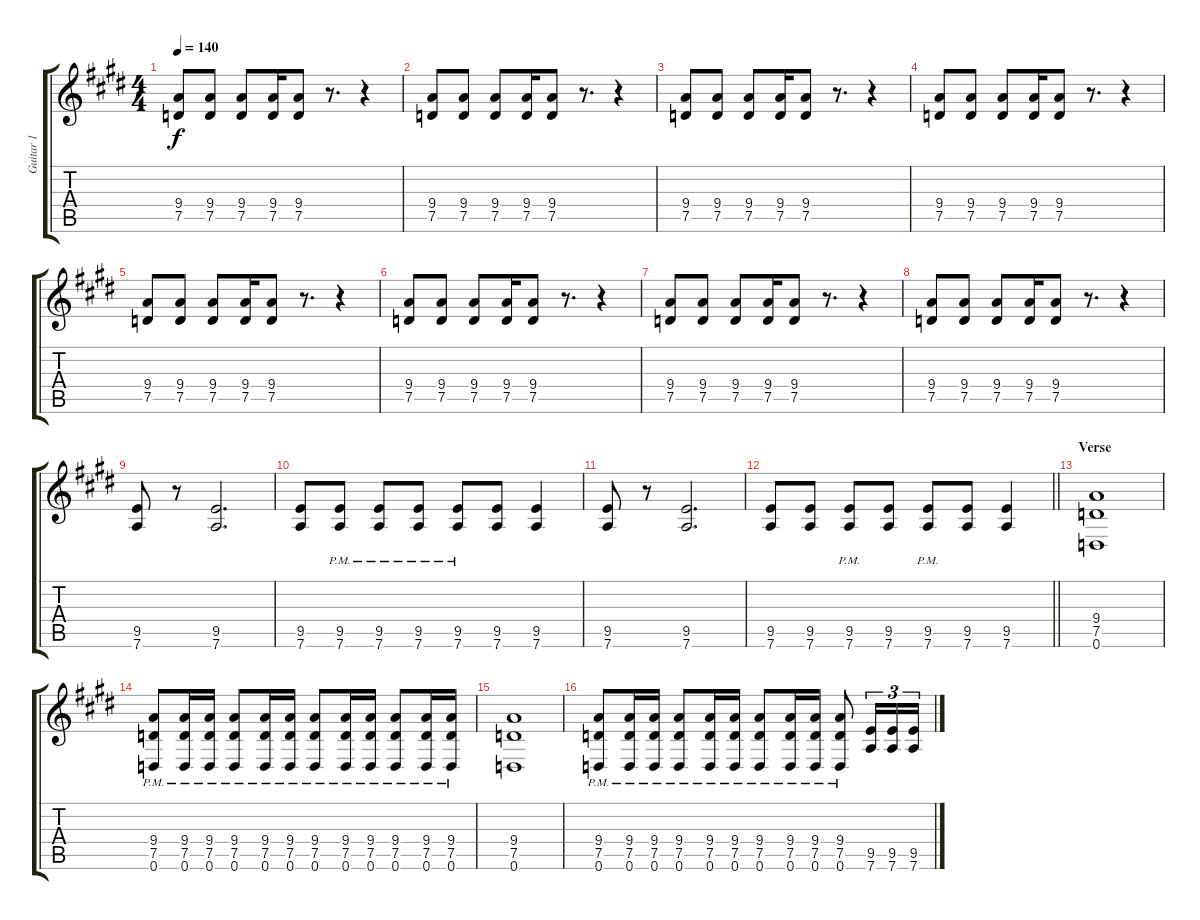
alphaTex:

\track ("Guitar 1" "Guitar 1") {instrument distortionguitar}
\staff {score tabs}
\tuning (D4 A3 F3 C3 G2 D2) {hide}
\ts (4 4)
\tempo 140
\clef g2
\ks e
(9.4 7.5).8{dy f instrument distortionguitar} (9.4 7.5).8 (9.4 7.5).8 (9.4 7.5).16 (9.4 7.5).8 r.8{d} r.4 |
\ks c#minor
(9.4 7.5).8 (9.4 7.5).8 (9.4 7.5).8 (9.4 7.5).16 (9.4 7.5).8 r.8{d} r.4 |
(9.4 7.5).8 (9.4 7.5).8 (9.4 7.5).8 (9.4 7.5).16 (9.4 7.5).8 r.8{d} r.4 |
(9.4 7.5).8 (9.4 7.5).8 (9.4 7.5).8 (9.4 7.5).16 (9.4 7.5).8 r.8{d} r.4 |
\ks e
(9.4 7.5).8 (9.4 7.5).8 (9.4 7.5).8 (9.4 7.5).16 (9.4 7.5).8 r.8{d} r.4 |
\ks c#minor
(9.4 7.5).8 (9.4 7.5).8 (9.4 7.5).8 (9.4 7.5).16 (9.4 7.5).8 r.8{d} r.4 |
\ks e
(9.4 7.5).8 (9.4 7.5).8 (9.4 7.5).8 (9.4 7.5).16 (9.4 7.5).8 r.8{d} r.4 |
\ks c#minor
(9.4 7.5).8 (9.4 7.5).8 (9.4 7.5).8 (9.4 7.5).16 (9.4 7.5).8 r.8{d} r.4 |
\ks e
(9.5 7.6).8 r.8 (9.5 7.6).2{d} |
\ks c#minor
(9.5 7.6).8 (9.5{pm} 7.6{pm}).8 (9.5{pm} 7.6{pm}).8 (9.5{pm} 7.6{pm}).8 (9.5{pm} 7.6{pm}).8 (9.5 7.6).8 (9.5 7.6).4 |
\ks e
(9.5 7.6).8 r.8 (9.5 7.6).2{d} |
\barLineRight lightlight
\ks c#minor
(9.5 7.6).8 (9.5 7.6).8 (9.5{pm} 7.6{pm}).8 (9.5 7.6).8 (9.5{pm} 7.6{pm}).8 (9.5 7.6).8 (9.5 7.6).4 |
\section ("" "Verse")
(9.4 7.5 0.6).1 |
(9.4{pm} 7.5{pm} 0.6{pm}).8 (9.4{pm} 7.5{pm} 0.6{pm}).16 (9.4{pm} 7.5{pm} 0.6{pm}).16 (9.4{pm} 7.5{pm} 0.6{pm}).8 (9.4{pm} 7.5{pm} 0.6{pm}).16 (9.4{pm} 7.5{pm} 0.6{pm}).16 (9.4{pm} 7.5{pm} 0.6{pm}).8 (9.4{pm} 7.5{pm} 0.6{pm}).16 (9.4{pm} 7.5{pm} 0.6{pm}).16 (9.4{pm} 7.5{pm} 0.6{pm}).8 (9.4{pm} 7.5{pm} 0.6{pm}).16 (9.4{pm} 7.5{pm} 0.6{pm}).16 |
(9.4 7.5 0.6).1 |
(9.4{pm} 7.5{pm} 0.6{pm}).8 (9.4{pm} 7.5{pm} 0.6{pm}).16 (9.4{pm} 7.5{pm} 0.6{pm}).16 (9.4{pm} 7.5{pm} 0.6{pm}).8 (9.4{pm} 7.5{pm} 0.6{pm}).16 (9.4{pm} 7.5{pm} 0.6{pm}).16 (9.4{pm} 7.5{pm} 0.6{pm}).8 (9.4{pm} 7.5{pm} 0.6{pm}).16 (9.4{pm} 7.5{pm} 0.6{pm}).16 (9.4{pm} 7.5{pm} 0.6{pm}).8 (9.5 7.6).16{tu (3 2)} (9.5 7.6).16{tu (3 2)} (9.5 7.6).16{tu (3 2)}
